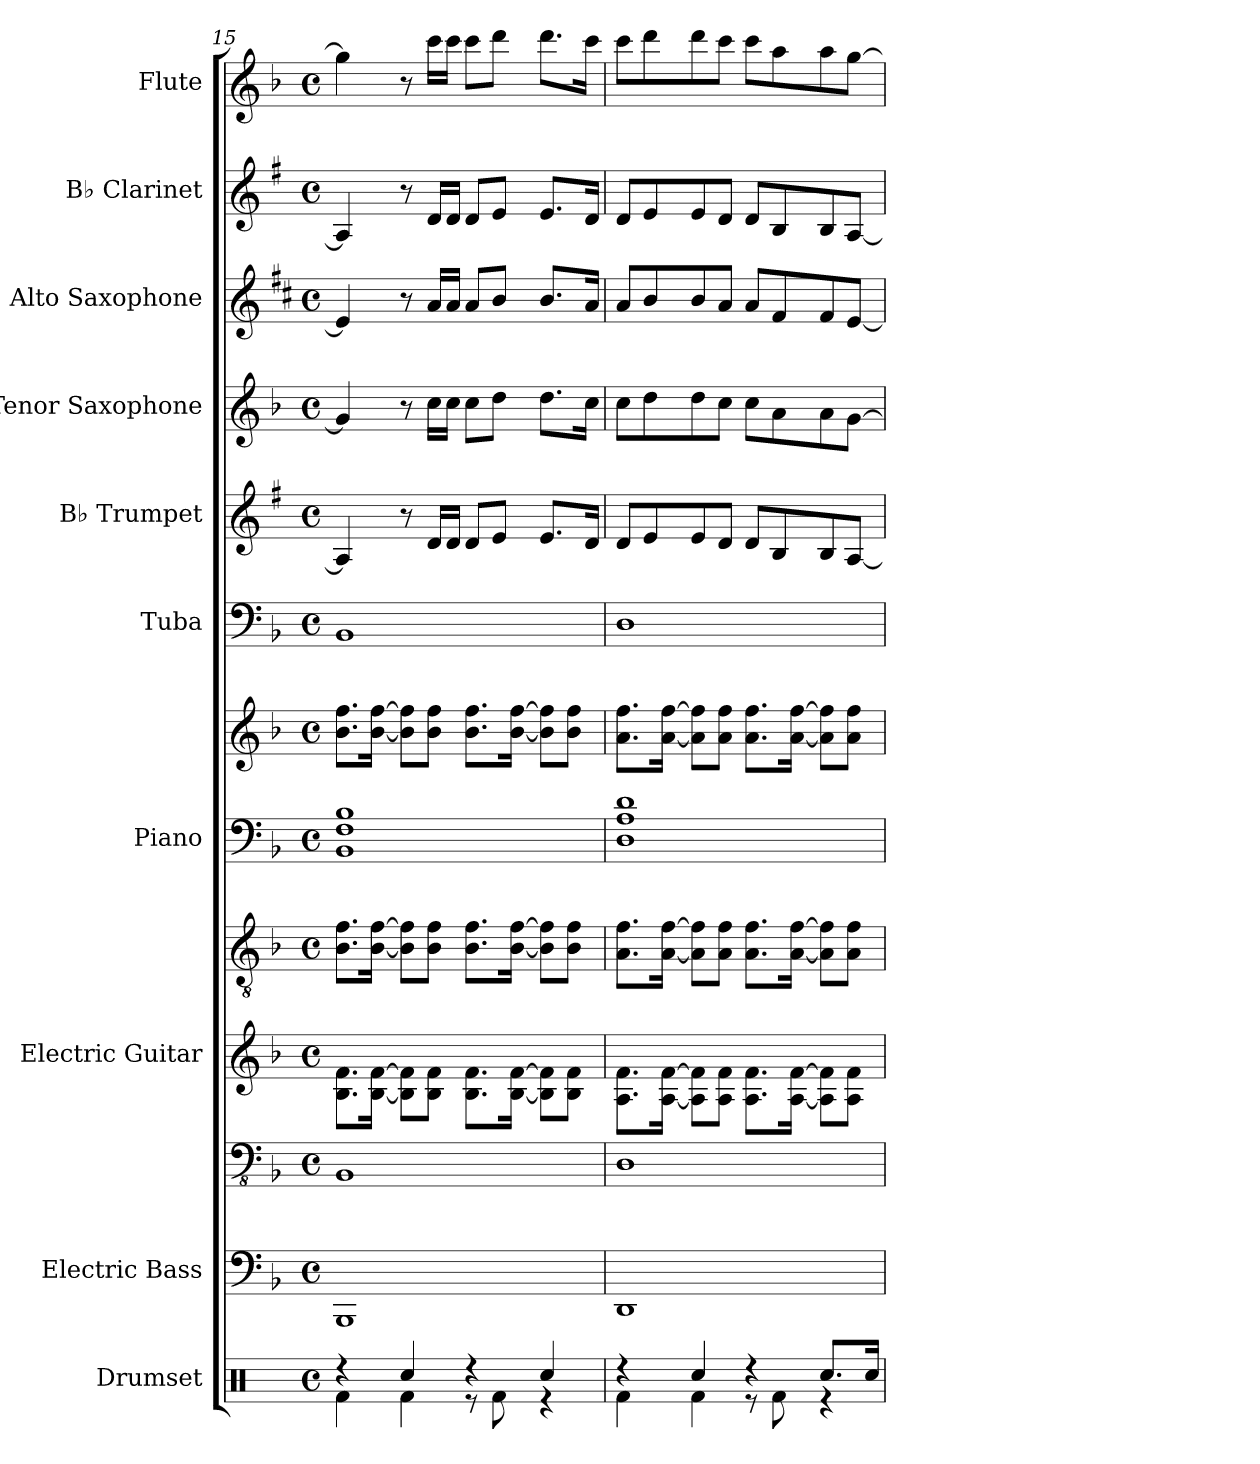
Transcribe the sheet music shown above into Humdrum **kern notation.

**kern	**kern	**kern	**kern	**kern	**kern	**kern	**kern	**kern	**kern	**kern	**kern	**kern
*part10	*part9	*part9	*part8	*part8	*part7	*part7	*part6	*part5	*part4	*part3	*part2	*part1
*staff13	*staff12	*staff11	*staff10	*staff9	*staff8	*staff7	*staff6	*staff5	*staff4	*staff3	*staff2	*staff1
*I"Drumset	*I"Electric Bass	*	*I"Electric Guitar	*	*I"Piano	*	*I"Tuba	*I"B♭ Trumpet	*I"Tenor Saxophone	*I"Alto Saxophone	*I"B♭ Clarinet	*I"Flute
*I'Drs.	*I'El. B.	*	*I'El. Guit.	*	*I'Pno.	*	*I'Tba.	*I'B♭ Tpt.	*I'T. Sax.	*I'A. Sax.	*I'B♭ Cl.	*I'Fl.
*clefX	*	*clefFv4	*	*clefGv2	*clefF4	*clefG2	*clefF4	*clefG2	*clefG2	*clefG2	*clefG2	*clefG2
*	*	*	*	*	*	*	*	*ITrd1c2	*ITrd8c14	*ITrd5c9	*ITrd1c2	*
*k[]	*k[b-]	*k[b-]	*k[b-]	*k[b-]	*k[b-]	*k[b-]	*k[b-]	*k[b-]	*k[b-]	*k[b-]	*k[b-]	*k[b-]
*M4/4	*M4/4	*M4/4	*M4/4	*M4/4	*M4/4	*M4/4	*M4/4	*M4/4	*M4/4	*M4/4	*M4/4	*M4/4
*met(c)	*met(c)	*met(c)	*met(c)	*met(c)	*met(c)	*met(c)	*met(c)	*met(c)	*met(c)	*met(c)	*met(c)	*met(c)
=15	=15	=15	=15	=15	=15	=15	=15	=15	=15	=15	=15	=15
*^	*	*	*	*	*	*	*	*	*	*	*	*
4r	4Rf\	1BBB-	1BBB-	8.B-\ 8.f\L	8.B-\ 8.f\L	1BB- 1F 1B-	8.b-\ 8.ff\L	1BB-	4G/]	4G/]	4G/]	4G/]	4gg\]
.	.	.	.	[16B-\ [16f\Jk	[16B-\ [16f\Jk	.	[16b-\ [16ff\Jk	.	.	.	.	.	.
4Rcc/	4Rf\	.	.	8B-\] 8f\]L	8B-\] 8f\]L	.	8b-\] 8ff\]L	.	8r	8r	8r	8r	8r
.	.	.	.	8B-\ 8f\J	8B-\ 8f\J	.	8b-\ 8ff\J	.	16c/LL	16c\LL	16c/LL	16c/LL	16ccc\LL
.	.	.	.	.	.	.	.	.	16c/JJ	16c\JJ	16c/JJ	16c/JJ	16ccc\JJ
4r	8r	.	.	8.B-\ 8.f\L	8.B-\ 8.f\L	.	8.b-\ 8.ff\L	.	8c/L	8c\L	8c/L	8c/L	8ccc\L
.	8Rf\	.	.	.	.	.	.	.	8d/J	8d\J	8d/J	8d/J	8ddd\J
.	.	.	.	[16B-\ [16f\Jk	[16B-\ [16f\Jk	.	[16b-\ [16ff\Jk	.	.	.	.	.	.
4Rcc/	4r	.	.	8B-\] 8f\]L	8B-\] 8f\]L	.	8b-\] 8ff\]L	.	8.d/L	8.d\L	8.d/L	8.d/L	8.ddd\L
.	.	.	.	8B-\ 8f\J	8B-\ 8f\J	.	8b-\ 8ff\J	.	.	.	.	.	.
.	.	.	.	.	.	.	.	.	16c/Jk	16c\Jk	16c/Jk	16c/Jk	16ccc\Jk
!!LO:PB:g=z
=16	=16	=16	=16	=16	=16	=16	=16	=16	=16	=16	=16	=16	=16
4r	4Rf\	1DD	1DD	8.A\ 8.f\L	8.A\ 8.f\L	1D 1A 1d	8.a\ 8.ff\L	1D	8c/L	8c\L	8c/L	8c/L	8ccc\L
.	.	.	.	.	.	.	.	.	8d/	8d\	8d/	8d/	8ddd\
.	.	.	.	[16A\ [16f\Jk	[16A\ [16f\Jk	.	[16a\ [16ff\Jk	.	.	.	.	.	.
4Rcc/	4Rf\	.	.	8A\] 8f\]L	8A\] 8f\]L	.	8a\] 8ff\]L	.	8d/	8d\	8d/	8d/	8ddd\
.	.	.	.	8A\ 8f\J	8A\ 8f\J	.	8a\ 8ff\J	.	8c/J	8c\J	8c/J	8c/J	8ccc\J
4r	8r	.	.	8.A\ 8.f\L	8.A\ 8.f\L	.	8.a\ 8.ff\L	.	8c/L	8c\L	8c/L	8c/L	8ccc\L
.	8Rf\	.	.	.	.	.	.	.	8A/	8A\	8A/	8A/	8aa\
.	.	.	.	[16A\ [16f\Jk	[16A\ [16f\Jk	.	[16a\ [16ff\Jk	.	.	.	.	.	.
8.Rcc/L	4r	.	.	8A\] 8f\]L	8A\] 8f\]L	.	8a\] 8ff\]L	.	8A/	8A\	8A/	8A/	8aa\
.	.	.	.	8A\ 8f\J	8A\ 8f\J	.	8a\ 8ff\J	.	[8G/J	[8G\J	[8G/J	[8G/J	[8gg\J
16Rcc/Jk	.	.	.	.	.	.	.	.	.	.	.	.	.
*v	*v	*	*	*	*	*	*	*	*	*	*	*	*
=	=	=	=	=	=	=	=	=	=	=	=	=
*-	*-	*-	*-	*-	*-	*-	*-	*-	*-	*-	*-	*-
